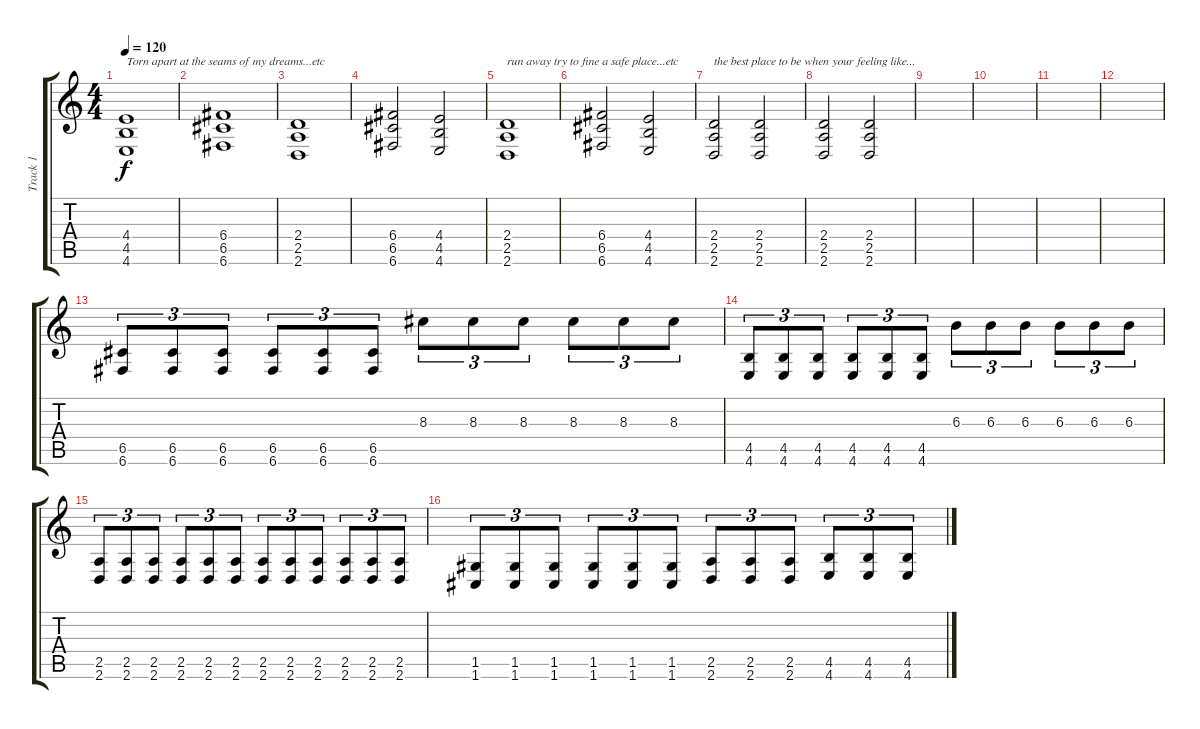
\track ("Track 1" "Track 1") {instrument acousticguitarsteel}
\staff {score tabs}
\tuning (D4 A3 F3 C3 G2 C2) {hide}
\ts (4 4)
\tempo 120
\clef g2
\ks c
(4.4 4.5 4.6).1{txt "Torn apart at the seams of my dreams...etc" dy f} |
(6.4 6.5 6.6).1 |
(2.4 2.5 2.6).1 |
(6.4 6.5 6.6).2 (4.4 4.5 4.6).2 |
(2.4 2.5 2.6).1{txt "run away try to fine a safe place...etc"} |
(6.4 6.5 6.6).2 (4.4 4.5 4.6).2 |
(2.4 2.5 2.6).2{txt "the best place to be when your feeling like..."} (2.4 2.5 2.6).2 |
(2.4 2.5 2.6).2 (2.4 2.5 2.6).2 |
|
|
|
|
(6.5 6.6).8{tu (3 2)} (6.5 6.6).8{tu (3 2)} (6.5 6.6).8{tu (3 2)} (6.5 6.6).8{tu (3 2)} (6.5 6.6).8{tu (3 2)} (6.5 6.6).8{tu (3 2)} 8.3.8{tu (3 2)} 8.3.8{tu (3 2)} 8.3.8{tu (3 2)} 8.3.8{tu (3 2)} 8.3.8{tu (3 2)} 8.3.8{tu (3 2)} |
(4.5 4.6).8{tu (3 2)} (4.5 4.6).8{tu (3 2)} (4.5 4.6).8{tu (3 2)} (4.5 4.6).8{tu (3 2)} (4.5 4.6).8{tu (3 2)} (4.5 4.6).8{tu (3 2)} 6.3.8{tu (3 2)} 6.3.8{tu (3 2)} 6.3.8{tu (3 2)} 6.3.8{tu (3 2)} 6.3.8{tu (3 2)} 6.3.8{tu (3 2)} |
(2.5 2.6).8{tu (3 2)} (2.5 2.6).8{tu (3 2)} (2.5 2.6).8{tu (3 2)} (2.5 2.6).8{tu (3 2)} (2.5 2.6).8{tu (3 2)} (2.5 2.6).8{tu (3 2)} (2.5 2.6).8{tu (3 2)} (2.5 2.6).8{tu (3 2)} (2.5 2.6).8{tu (3 2)} (2.5 2.6).8{tu (3 2)} (2.5 2.6).8{tu (3 2)} (2.5 2.6).8{tu (3 2)} |
(1.5 1.6).8{tu (3 2)} (1.5 1.6).8{tu (3 2)} (1.5 1.6).8{tu (3 2)} (1.5 1.6).8{tu (3 2)} (1.5 1.6).8{tu (3 2)} (1.5 1.6).8{tu (3 2)} (2.5 2.6).8{tu (3 2)} (2.5 2.6).8{tu (3 2)} (2.5 2.6).8{tu (3 2)} (4.5 4.6).8{tu (3 2)} (4.5 4.6).8{tu (3 2)} (4.5 4.6).8{tu (3 2)}
